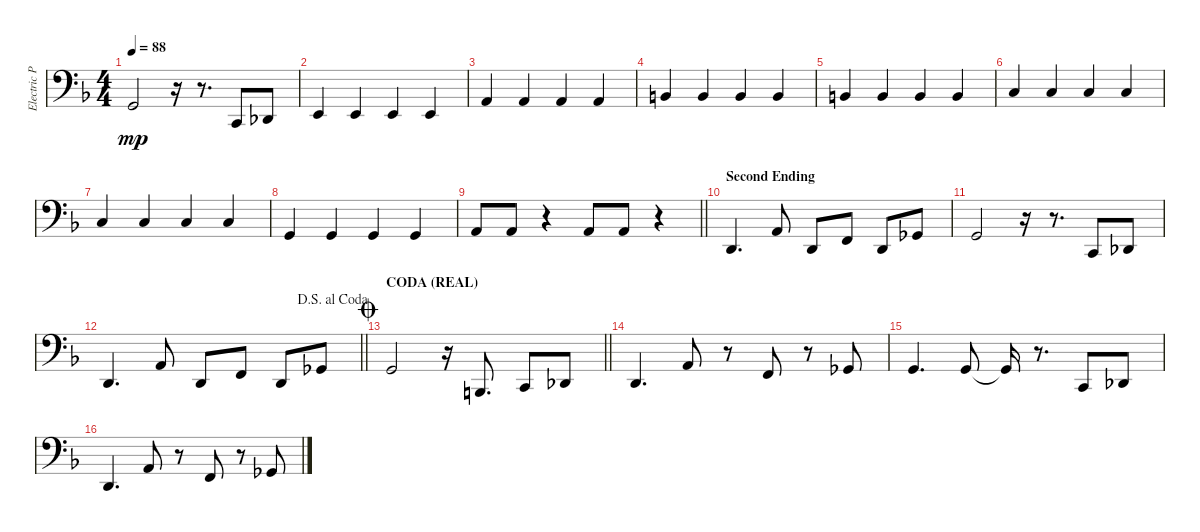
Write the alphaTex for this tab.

\track ("Electric Piano (Staff 2)" "Electric P") {instrument electricgrandpiano}
\staff {score}
\tuning (E4 B3 G3 D3 A2 E2 B1) {hide}
\ts (4 4)
\tempo 88
\clef f4
\ks dminor
3.6.2{dy mp} r.16 r.8{d} 1.7.8 2.7.8 |
0.6.4 0.6.4 0.6.4 0.6.4 |
0.5.4 0.5.4 0.5.4 0.5.4 |
2.5.4 2.5.4 2.5.4 2.5.4 |
2.5.4 2.5.4 2.5.4 2.5.4 |
3.5.4 3.5.4 3.5.4 3.5.4 |
3.5.4 3.5.4 3.5.4 3.5.4 |
3.6.4 3.6.4 3.6.4 3.6.4 |
\barLineRight lightlight
0.5.8 0.5.8 r.4 0.5.8 0.5.8 r.4 |
\section ("" "Second Ending")
3.7.4{d} 0.5.8 3.7.8 1.6.8 3.7.8 2.6.8 |
3.6.2 r.16 r.8{d} 1.7.8 2.7.8 |
\jump dalsegnoalcoda
\barLineRight lightlight
3.7.4{d} 0.5.8 3.7.8 1.6.8 3.7.8 2.6.8 |
\section ("" "CODA (REAL)")
\jump coda
\barLineRight lightlight
3.6.2 r.16 0.7.8{d} 1.7.8 2.7.8 |
3.7.4{d} 0.5.8 r.8 1.6.8 r.8 2.6.8 |
3.6.4{d} 3.6.8 3.6{t}.16 r.8{d} 1.7.8 2.7.8 |
3.7.4{d} 0.5.8 r.8 1.6.8 r.8 2.6.8
